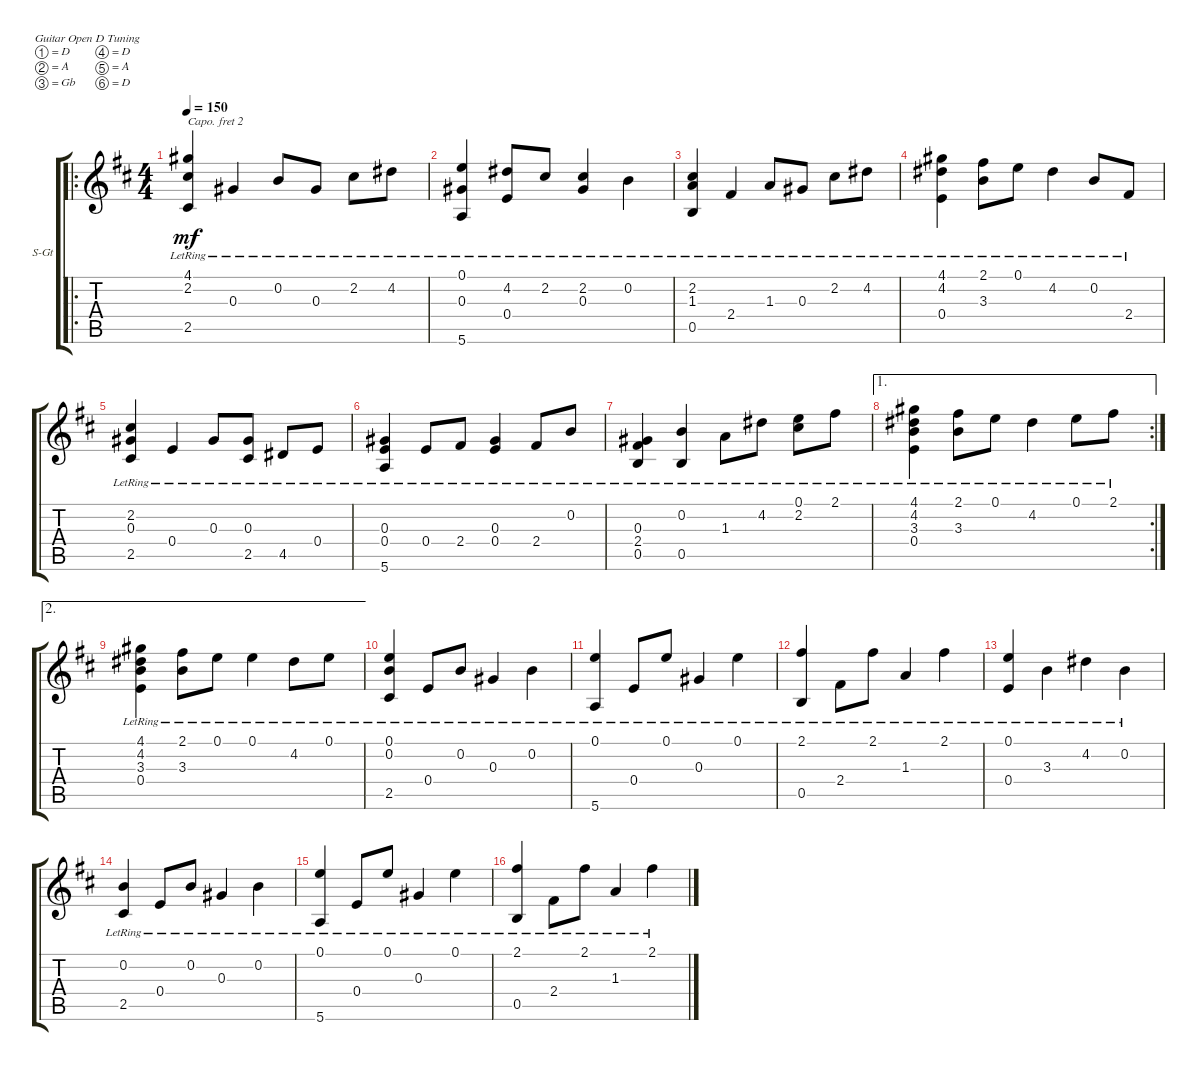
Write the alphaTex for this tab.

\defaultSystemsLayout 4
\bracketExtendMode groupsimilarinstruments
\firstSystemTrackNameOrientation horizontal
\otherSystemsTrackNameOrientation horizontal
\track ("Steel Guitar" "S-Gt") {instrument acousticguitarsteel}
\staff {score tabs}
\capo 2
\tuning (D4 A3 Gb3 D3 A2 D2)
\ro
\ts (4 4)
\tempo 150
\clef g2
\ks d
(2.5{lr} 2.2{lr} 4.1{lr}).4{dy mf} 0.3{lr}.4 0.2{lr}.8 0.3{lr}.8 2.2{lr}.8 4.2{lr}.8 |
(5.6{lr} 0.1{lr} 0.3{lr}).4 (0.4{lr} 4.2{lr}).8 2.2{lr}.8 (0.3{lr} 2.2{lr}).4 0.2{lr}.4 |
(0.5{lr} 2.2{lr} 1.3{lr}).4 2.4{lr}.4 1.3{lr}.8 0.3{lr}.8 2.2{lr}.8 4.2{lr}.8 |
(0.4{lr} 4.1{lr} 4.2{lr}).4 (3.3{lr} 2.1{lr}).8 0.1{lr}.8 4.2{lr}.4 0.2{lr}.8 2.4{lr}.8 |
(2.5{lr} 0.3{lr} 2.2{lr}).4 0.4{lr}.4 0.3{lr}.8 (0.3{lr} 2.5{lr}).8 4.5{lr}.8 0.4{lr}.8 |
(5.6{lr} 0.4{lr} 0.3{lr}).4 0.4{lr}.8 2.4{lr}.8 (0.3{lr} 0.4{lr}).4 2.4{lr}.8 0.2{lr}.8 |
(0.5{lr} 0.3{lr} 2.4{lr}).4 (0.5{lr} 0.2{lr}).4 1.3{lr}.8 4.2{lr}.8 (2.2{lr} 0.1{lr}).8 2.1{lr}.8 |
\ae 1
\rc 2
(0.4{lr} 4.1{lr} 3.3{lr} 4.2{lr}).4 (3.3{lr} 2.1{lr}).8 0.1{lr}.8 4.2{lr}.4 0.1{lr}.8 2.1{lr}.8 |
\ae 2
(0.4{lr} 4.1{lr} 3.3{lr} 4.2{lr}).4 (3.3{lr} 2.1{lr}).8 0.1{lr}.8 0.1{lr}.4 4.2{lr}.8 0.1{lr}.8 |
(2.5{lr} 0.2{lr} 0.1{lr}).4 0.4{lr}.8 0.2{lr}.8 0.3{lr}.4 0.2{lr}.4 |
(5.6{lr} 0.1{lr}).4 0.4{lr}.8 0.1{lr}.8 0.3{lr}.4 0.1{lr}.4 |
(0.5{lr} 2.1{lr}).4 2.4{lr}.8 2.1{lr}.8 1.3{lr}.4 2.1{lr}.4 |
(0.4{lr} 0.1{lr}).4 3.3{lr}.4 4.2{lr}.4 0.2{lr}.4 |
(2.5{lr} 0.2{lr}).4 0.4{lr}.8 0.2{lr}.8 0.3{lr}.4 0.2{lr}.4 |
(5.6{lr} 0.1{lr}).4 0.4{lr}.8 0.1{lr}.8 0.3{lr}.4 0.1{lr}.4 |
(0.5{lr} 2.1{lr}).4 2.4{lr}.8 2.1{lr}.8 1.3{lr}.4 2.1{lr}.4
